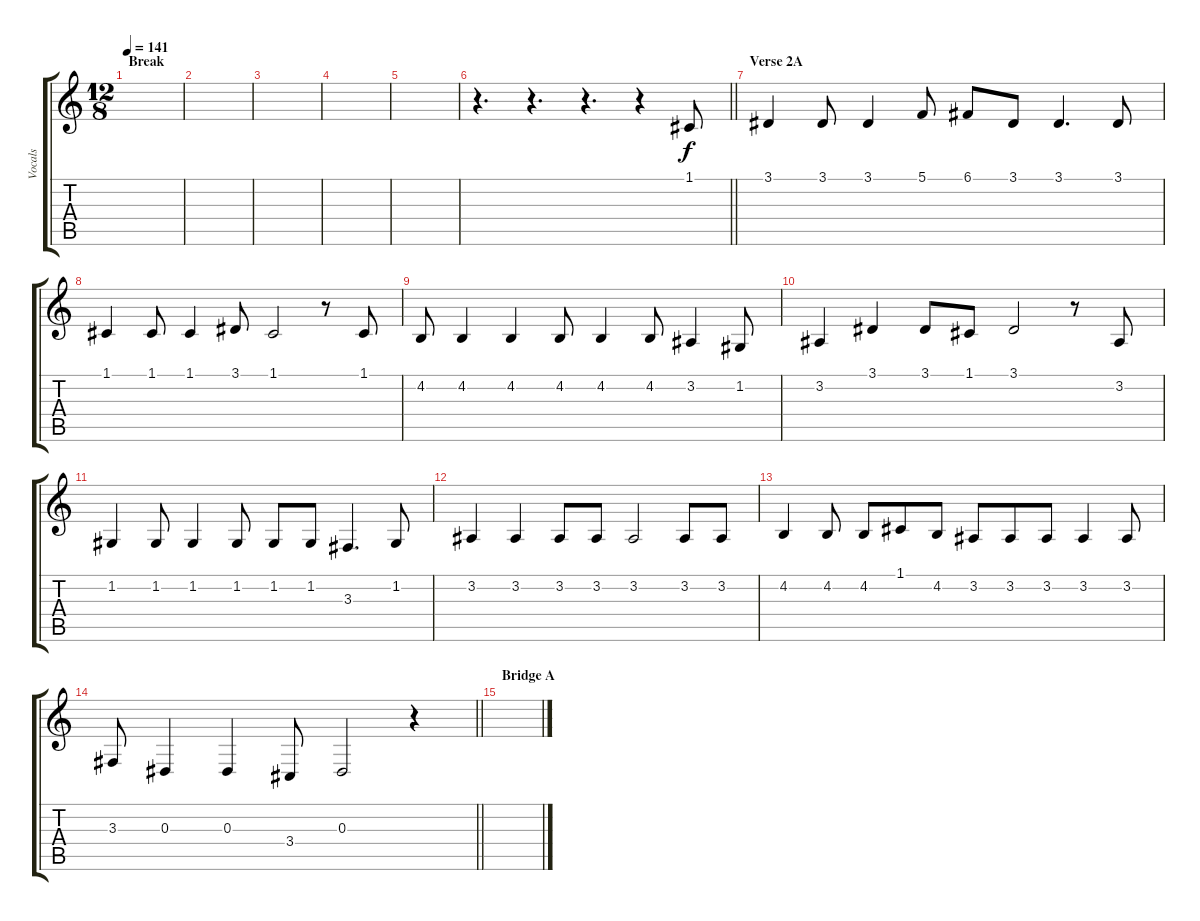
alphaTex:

\track ("Vocals" "Vocals") {instrument lead6voice}
\staff {score tabs}
\tuning (C4 G3 Eb3 Bb2 F2 C2) {hide}
\ts (12 8)
\section ("" "Break")
\tempo 141
\clef g2
\ks c
|
|
|
|
|
\barLineRight lightlight
r.4{d} r.4{d} r.4{d} r.4 1.1.8 |
\section ("" "Verse 2A")
3.1.4 3.1.8 3.1.4 5.1.8 6.1.8 3.1.8 3.1.4{d} 3.1.8 |
1.1.4 1.1.8 1.1.4 3.1.8 1.1.2 r.8 1.1.8 |
4.2.8 4.2.4 4.2.4 4.2.8 4.2.4 4.2.8 3.2.4 1.2.8 |
3.2.4 3.1.4 3.1.8 1.1.8 3.1.2 r.8 3.2.8 |
1.2.4 1.2.8 1.2.4 1.2.8 1.2.8 1.2.8 3.3.4{d} 1.2.8 |
3.2.4 3.2.4 3.2.8 3.2.8 3.2.2 3.2.8 3.2.8 |
4.2.4 4.2.8 4.2.8 1.1.8 4.2.8 3.2.8 3.2.8 3.2.8 3.2.4 3.2.8 |
\barLineRight lightlight
3.3.8 0.3.4 0.3.4 3.4.8 0.3.2 r.4 |
\section ("" "Bridge A")
